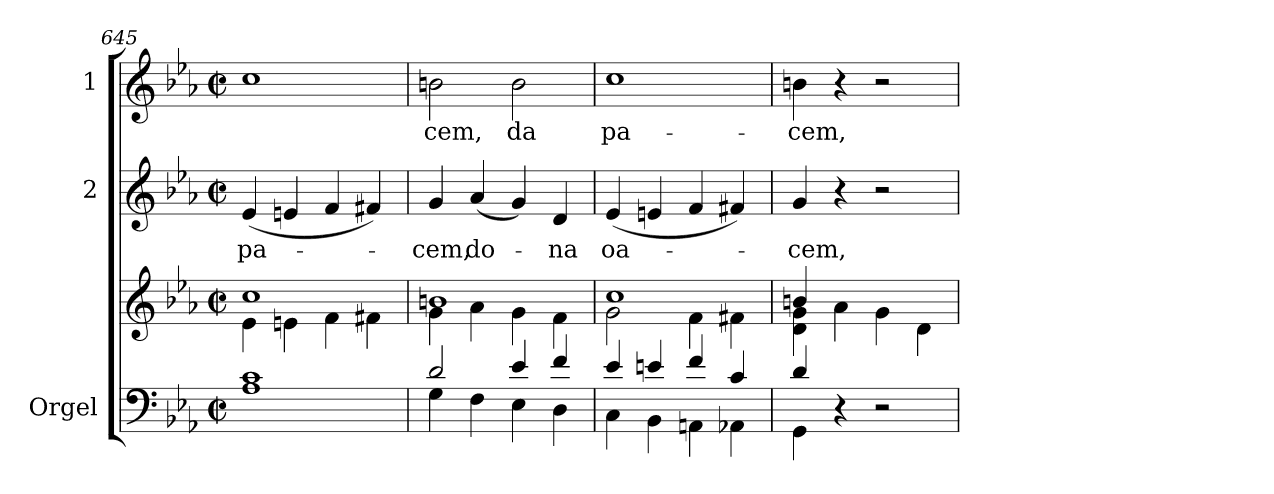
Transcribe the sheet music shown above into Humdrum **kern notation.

**kern	**kern	**kern	**text	**kern	**text
*part3	*part3	*part2	*part2	*part1	*part1
*staff4	*staff3	*staff2	*staff2	*staff1	*staff1
*I"Orgel	*	*I"2	*	*I"1	*
*I'Org.	*	*	*	*	*
*clefF4	*clefG2	*clefG2	*	*clefG2	*
*k[b-e-a-]	*k[b-e-a-]	*k[b-e-a-]	*	*k[b-e-a-]	*
*E-:	*E-:	*E-:	*	*E-:	*
*M2/2	*M2/2	*M2/2	*	*M2/2	*
*met(c|)	*met(c|)	*met(c|)	*	*met(c|)	*
=645	=645	=645	=645	=645	=645
*^	*^	*	*	*	*
!	!	!	!	!	!LO:LY:b	!	!
1c	1A-	1cc	4e-\	(<4e-/	pa-	1cc	.
.	.	.	4en\	4en/	.	.	.
.	.	.	4f\	4f/	.	.	.
.	.	.	4f#X\	4f#X/)	.	.	.
=646	=646	=646	=646	=646	=646	=646	=646
!	!	!	!	!	!LO:LY:b	!	!LO:LY:b
2d/	4G\	1bn	4g\	4g/	-cem,	2bn\	-cem,
!	!	!	!	!	!LO:LY:b	!	!
.	4F\	.	4a-\	(<4a-/	do-	.	.
!	!	!	!	!	!	!	!LO:LY:b
4e-/	4E-\	.	4g\	4g/)	.	2b\	da
!	!	!	!	!	!LO:LY:b	!	!
4f/	4D\	.	4f\	4d/	-na	.	.
!!LO:PB:g=z
=647	=647	=647	=647	=647	=647	=647	=647
!	!	!	!	!	!LO:LY:b	!	!LO:LY:b
4e-/	4C\	1cc	2g\	(<4e-/	oa-	1cc	pa-
4en/	4BB-\	.	.	4en/	.	.	.
4f/	4AAn\	.	4f\	4f/	.	.	.
4c/	4AA-X\	.	4f#X\	4f#X/)	.	.	.
=648	=648	=648	=648	=648	=648	=648	=648
!	!	!	!	!	!LO:LY:b	!	!LO:LY:b
4d/	4GG\	4bn/	4d\ 4g\	4g/	-cem,	4bn\	-cem,
2.ryy	4r	2.ryy	4a-\	4r	.	4r	.
.	2r	.	4g\	2r	.	2r	.
.	.	.	4d\	.	.	.	.
*v	*v	*	*	*	*	*	*
*	*v	*v	*	*	*	*
=	=	=	=	=	=
*-	*-	*-	*-	*-	*-
